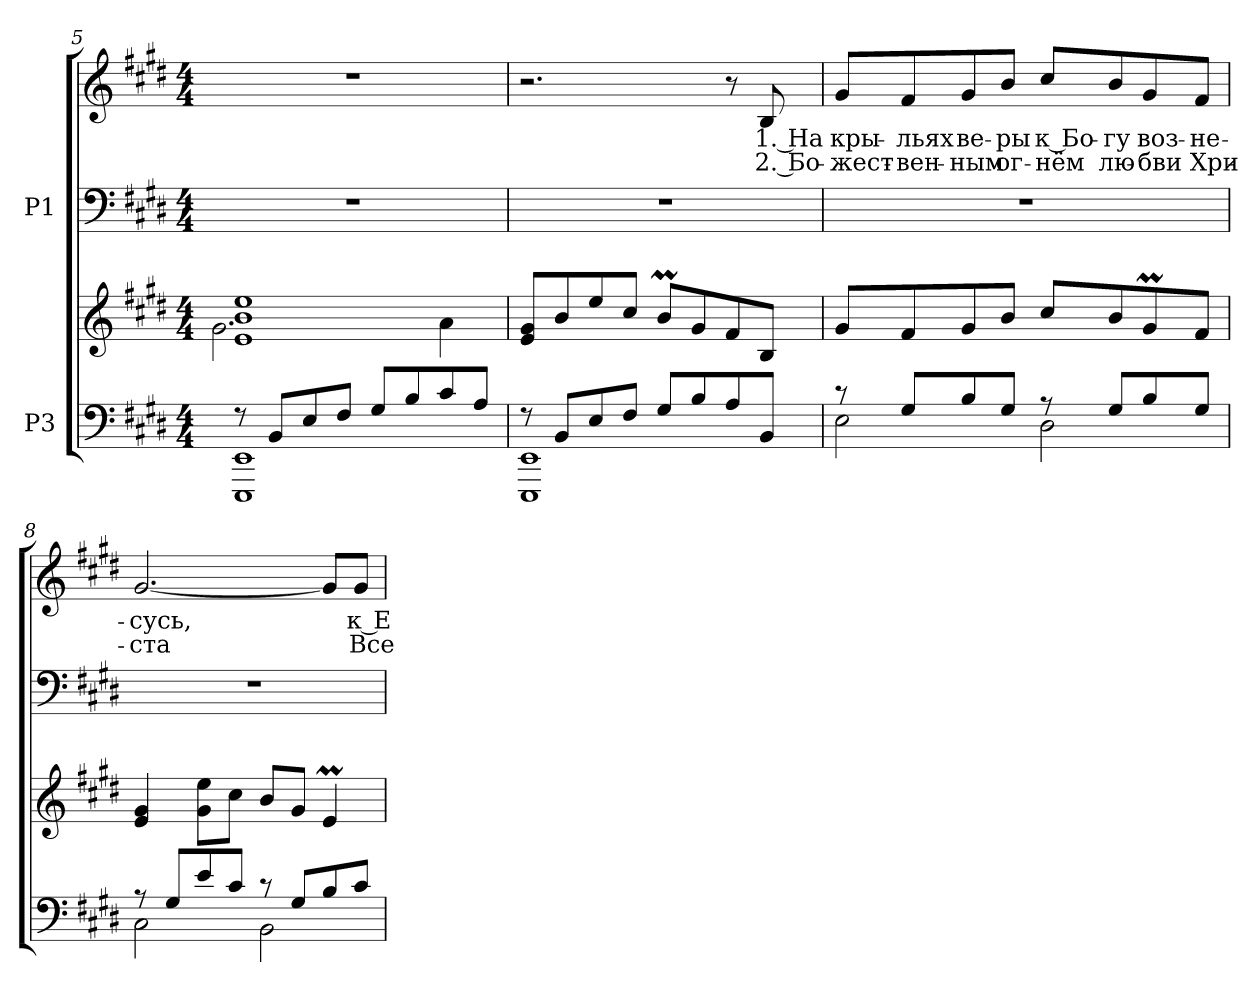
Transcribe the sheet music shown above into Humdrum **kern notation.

**kern	**kern	**kern	**kern	**text	**text
*part2	*part2	*part1	*part1	*part1	*part1
*staff4	*staff3	*staff2	*staff1	*staff1	*staff1
*I"P3	*	*I"P1	*	*	*
!!LO:LB:g=z
*clefF4	*clefG2	*clefF4	*clefG2	*	*
*k[f#c#g#d#]	*k[f#c#g#d#]	*k[f#c#g#d#]	*k[f#c#g#d#]	*	*
*E:	*E:	*E:	*E:	*	*
*M4/4	*M4/4	*M4/4	*M4/4	*	*
=5	=5	=5	=5	=5	=5
*^	*^	*	*	*	*
8r	1EEEi 1EEi	1ei 1bi 1eei	2.g#i\	1r	1r	.	.
8BBi/L	.	.	.	.	.	.	.
8Ei/	.	.	.	.	.	.	.
8F#i/J	.	.	.	.	.	.	.
8G#i/L	.	.	.	.	.	.	.
8Bi/	.	.	.	.	.	.	.
8c#i/	.	.	4ai\	.	.	.	.
8Ai/J	.	.	.	.	.	.	.
*	*	*v	*v	*	*	*	*
=6	=6	=6	=6	=6	=6	=6
8r	1EEEi 1EEi	8ei/ 8g#iL	1r	2.r	.	.
8BBi/L	.	8bi/	.	.	.	.
8Ei/	.	8eei/	.	.	.	.
8F#i/J	.	8cc#i/J	.	.	.	.
8G#i/L	.	8bMi/L	.	.	.	.
8Bi/	.	8g#i/	.	.	.	.
8Ai/	.	8f#i/	.	8r	.	.
!	!	!	!	!	!LO:LY:b:color=#000000	!LO:LY:b:color=#000000
8BBi/J	.	8Bi/J	.	8Bi/	1. На	2. Бо-
=7	=7	=7	=7	=7	=7	=7
!	!	!	!	!	!LO:LY:b:color=#000000	!LO:LY:b:color=#000000
8r	2Ei\	8g#i/L	1r	8g#i/L	кры-	-жест-
!	!	!	!	!	!LO:LY:b:color=#000000	!LO:LY:b:color=#000000
8G#i/L	.	8f#i/	.	8f#i/	-льях	-вен-
!	!	!	!	!	!LO:LY:b:color=#000000	!LO:LY:b:color=#000000
8Bi/	.	8g#i/	.	8g#i/	ве-	-ным
!	!	!	!	!	!LO:LY:b:color=#000000	!LO:LY:b:color=#000000
8G#i/J	.	8bi/J	.	8bi/J	-ры	ог-
!	!	!	!	!	!LO:LY:b:color=#000000	!LO:LY:b:color=#000000
8r	2D#i\	8cc#i/L	.	8cc#i/L	к Бо-	-нём
!	!	!	!	!	!LO:LY:b:color=#000000	!LO:LY:b:color=#000000
8G#i/L	.	8bi/	.	8bi/	-гу	лю-
!	!	!	!	!	!LO:LY:b:color=#000000	!LO:LY:b:color=#000000
8Bi/	.	8g#mi/	.	8g#i/	воз-	-бви
!	!	!	!	!	!LO:LY:b:color=#000000	!LO:LY:b:color=#000000
8G#i/J	.	8f#i/J	.	8f#i/J	-не-	Хри-
!!LO:LB:g=z
=8	=8	=8	=8	=8	=8	=8
!	!	!	!	!	!LO:LY:b:color=#000000	!LO:LY:b:color=#000000
8r	2C#i\	4ei/ 4g#i	1r	[<2.g#i/	-сусь,	-ста
8G#i/L	.	.	.	.	.	.
8ei/	.	8g#i\ 8eeiL	.	.	.	.
8c#i/J	.	8cc#i\J	.	.	.	.
8r	2BBi\	8bi/L	.	.	.	.
8G#i/L	.	8g#i/J	.	.	.	.
8Bi/	.	4eMi/	.	8g#i/L]	.	.
!	!	!	!	!	!LO:LY:b:color=#000000	!LO:LY:b:color=#000000
8c#i/J	.	.	.	8g#i/J	к Е-	Все-
*v	*v	*	*	*	*	*
=	=	=	=	=	=
*-	*-	*-	*-	*-	*-
